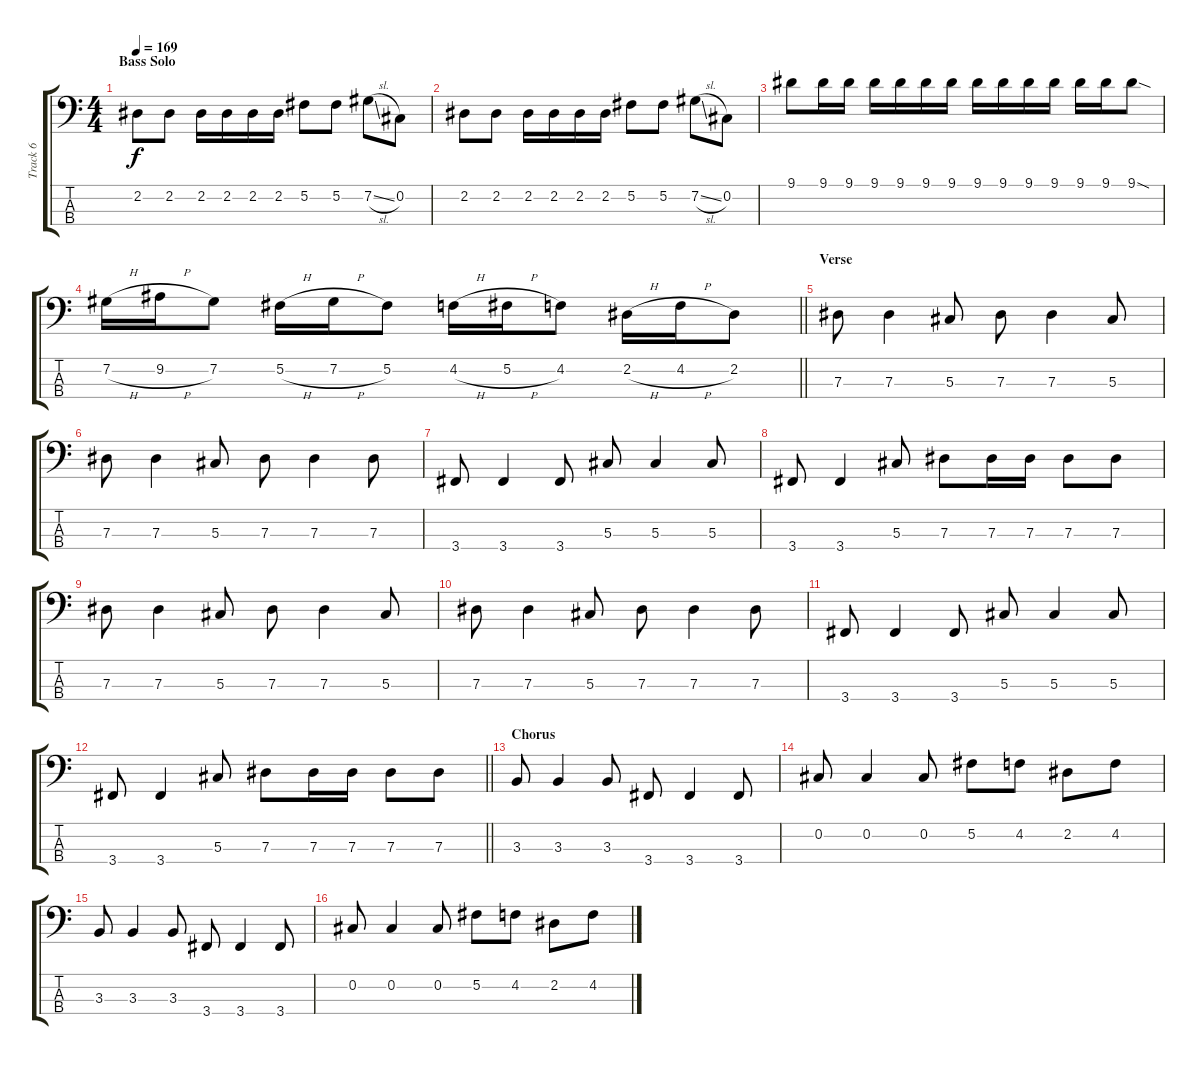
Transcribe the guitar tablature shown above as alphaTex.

\track ("Track 6" "Track 6") {instrument electricbasspick}
\staff {score tabs}
\tuning (Gb2 Db2 Ab1 Eb1) {hide}
\ts (4 4)
\section ("" "Bass Solo")
\tempo 169
\clef f4
\ks c
2.2.8{dy f} 2.2.8 2.2.16 2.2.16 2.2.16 2.2.16 5.2.8 5.2.8 7.2{sl}.8 0.2.8 |
2.2.8 2.2.8 2.2.16 2.2.16 2.2.16 2.2.16 5.2.8 5.2.8 7.2{sl}.8 0.2.8 |
9.1.8 9.1.16 9.1.16 9.1.16 9.1.16 9.1.16 9.1.16 9.1.16 9.1.16 9.1.16 9.1.16 9.1.16 9.1.16 9.1{sod}.8 |
\barLineRight lightlight
7.2{h}.16 9.2{h}.16 7.2.8 5.2{h}.16 7.2{h}.16 5.2.8 4.2{h}.16 5.2{h}.16 4.2.8 2.2{h}.16 4.2{h}.16 2.2.8 |
\section ("" "Verse")
7.3.8 7.3.4 5.3.8 7.3.8 7.3.4 5.3.8 |
7.3.8 7.3.4 5.3.8 7.3.8 7.3.4 7.3.8 |
3.4.8 3.4.4 3.4.8 5.3.8 5.3.4 5.3.8 |
3.4.8 3.4.4 5.3.8 7.3.8 7.3.16 7.3.16 7.3.8 7.3.8 |
7.3.8 7.3.4 5.3.8 7.3.8 7.3.4 5.3.8 |
7.3.8 7.3.4 5.3.8 7.3.8 7.3.4 7.3.8 |
3.4.8 3.4.4 3.4.8 5.3.8 5.3.4 5.3.8 |
\barLineRight lightlight
3.4.8 3.4.4 5.3.8 7.3.8 7.3.16 7.3.16 7.3.8 7.3.8 |
\section ("" "Chorus")
3.3.8 3.3.4 3.3.8 3.4.8 3.4.4 3.4.8 |
0.2.8 0.2.4 0.2.8 5.2.8 4.2.8 2.2.8 4.2.8 |
3.3.8 3.3.4 3.3.8 3.4.8 3.4.4 3.4.8 |
0.2.8 0.2.4 0.2.8 5.2.8 4.2.8 2.2.8 4.2.8
